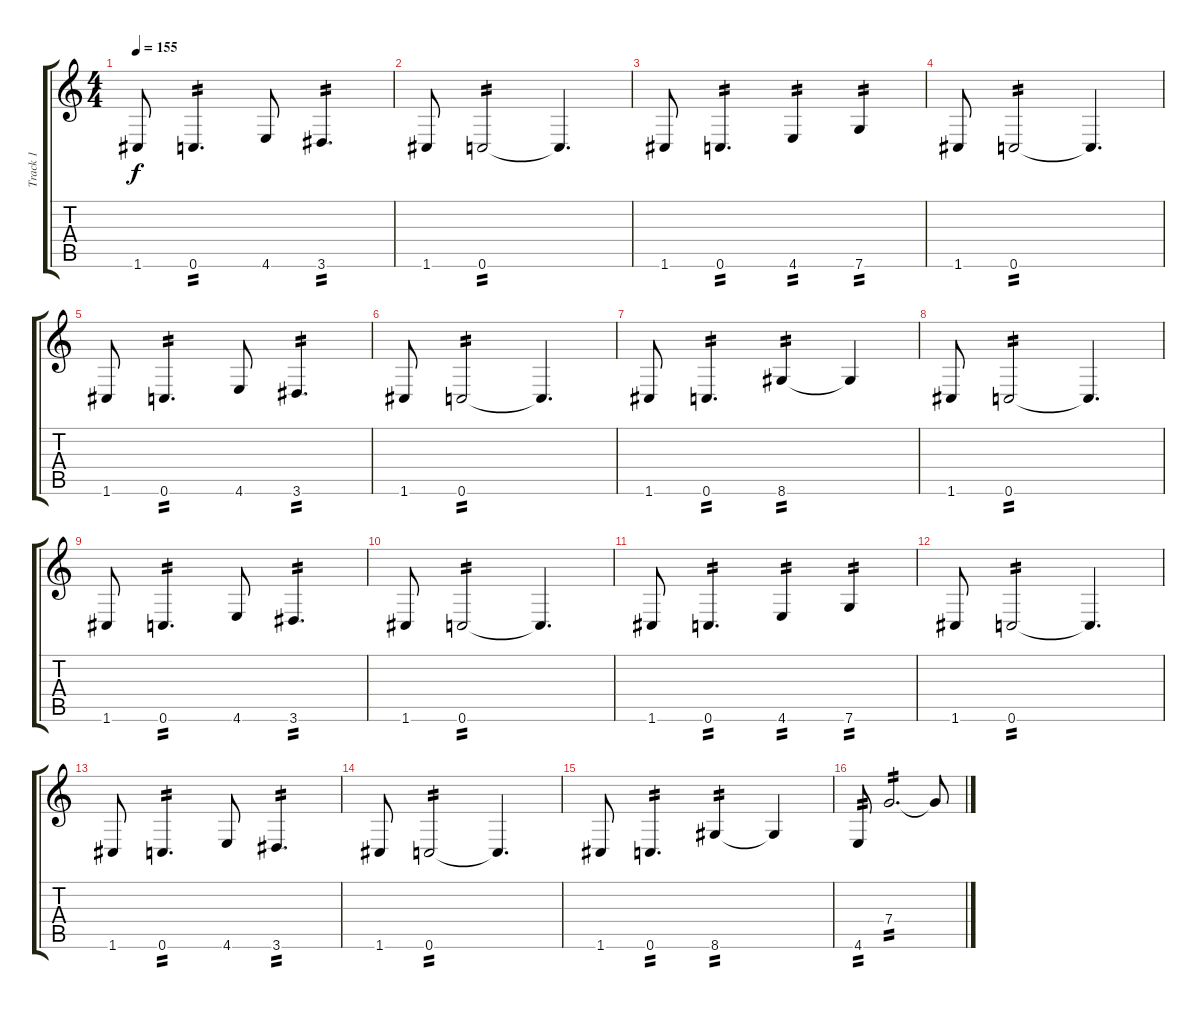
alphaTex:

\track ("Track 1" "Track 1") {instrument distortionguitar}
\staff {score tabs}
\tuning (D4 A3 F3 C3 G2 C2) {hide}
\ts (4 4)
\tempo 155
\clef g2
\ks c
1.6.8{dy f} 0.6.4{d tp 2} 4.6.8 3.6.4{d tp 2} |
1.6.8 0.6.2{tp 2} 0.6{t}.4{d} |
1.6.8 0.6.4{d tp 2} 4.6.4{tp 2} 7.6.4{tp 2} |
1.6.8 0.6.2{tp 2} 0.6{t}.4{d} |
1.6.8 0.6.4{d tp 2} 4.6.8 3.6.4{d tp 2} |
1.6.8 0.6.2{tp 2} 0.6{t}.4{d} |
1.6.8 0.6.4{d tp 2} 8.6.4{tp 2} 8.6{t}.4 |
1.6.8 0.6.2{tp 2} 0.6{t}.4{d} |
1.6.8 0.6.4{d tp 2} 4.6.8 3.6.4{d tp 2} |
1.6.8 0.6.2{tp 2} 0.6{t}.4{d} |
1.6.8 0.6.4{d tp 2} 4.6.4{tp 2} 7.6.4{tp 2} |
1.6.8 0.6.2{tp 2} 0.6{t}.4{d} |
1.6.8 0.6.4{d tp 2} 4.6.8 3.6.4{d tp 2} |
1.6.8 0.6.2{tp 2} 0.6{t}.4{d} |
1.6.8 0.6.4{d tp 2} 8.6.4{tp 2} 8.6{t}.4 |
4.6.8{tp 2} 7.4.2{d tp 2} 7.4{t}.8
